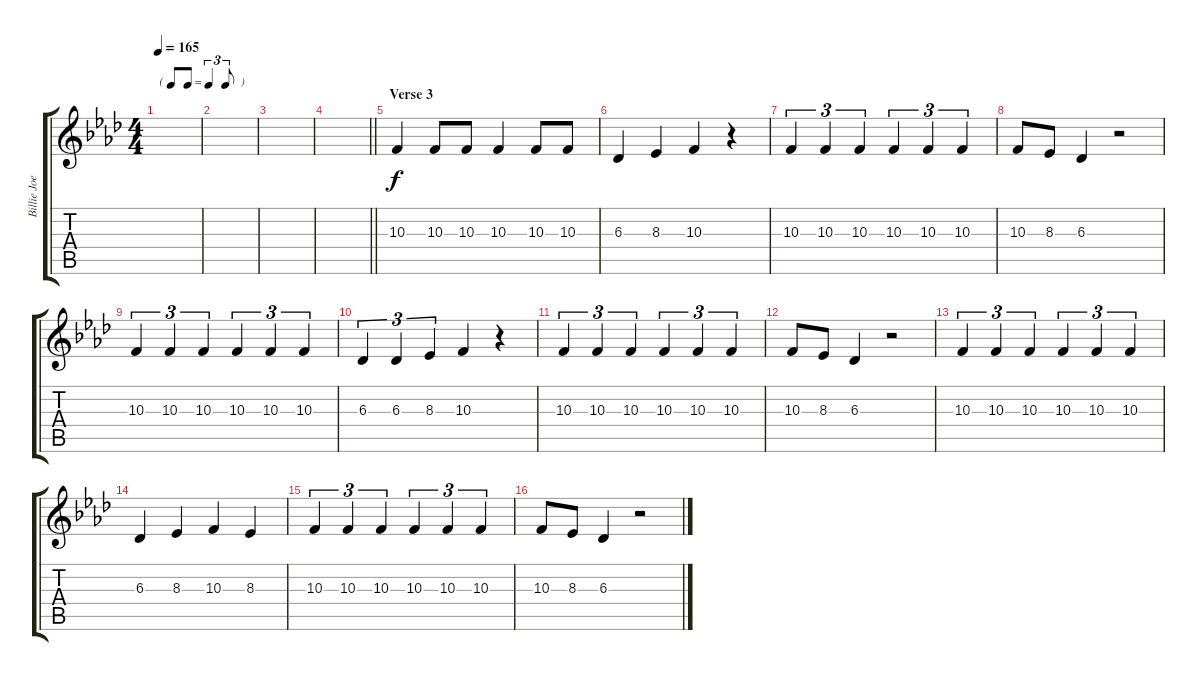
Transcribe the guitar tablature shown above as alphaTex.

\track ("Billie Joe (Vocals)" "Billie Joe") {instrument trumpet}
\staff {score tabs}
\tuning (E4 B3 G3 D3 A2 E2) {hide}
\ts (4 4)
\tf triplet8th
\tempo 165
\clef g2
\ks ab
|
|
|
\barLineRight lightlight
|
\section ("" "Verse 3")
10.3.4 10.3.8 10.3.8 10.3.4 10.3.8 10.3.8 |
6.3.4 8.3.4 10.3.4 r.4 |
10.3.4{tu (3 2)} 10.3.4{tu (3 2)} 10.3.4{tu (3 2)} 10.3.4{tu (3 2)} 10.3.4{tu (3 2)} 10.3.4{tu (3 2)} |
10.3.8 8.3.8 6.3.4 r.2 |
10.3.4{tu (3 2)} 10.3.4{tu (3 2)} 10.3.4{tu (3 2)} 10.3.4{tu (3 2)} 10.3.4{tu (3 2)} 10.3.4{tu (3 2)} |
6.3.4{tu (3 2)} 6.3.4{tu (3 2)} 8.3.4{tu (3 2)} 10.3.4 r.4 |
10.3.4{tu (3 2)} 10.3.4{tu (3 2)} 10.3.4{tu (3 2)} 10.3.4{tu (3 2)} 10.3.4{tu (3 2)} 10.3.4{tu (3 2)} |
10.3.8 8.3.8 6.3.4 r.2 |
10.3.4{tu (3 2)} 10.3.4{tu (3 2)} 10.3.4{tu (3 2)} 10.3.4{tu (3 2)} 10.3.4{tu (3 2)} 10.3.4{tu (3 2)} |
6.3.4 8.3.4 10.3.4 8.3.4 |
10.3.4{tu (3 2)} 10.3.4{tu (3 2)} 10.3.4{tu (3 2)} 10.3.4{tu (3 2)} 10.3.4{tu (3 2)} 10.3.4{tu (3 2)} |
10.3.8 8.3.8 6.3.4 r.2
